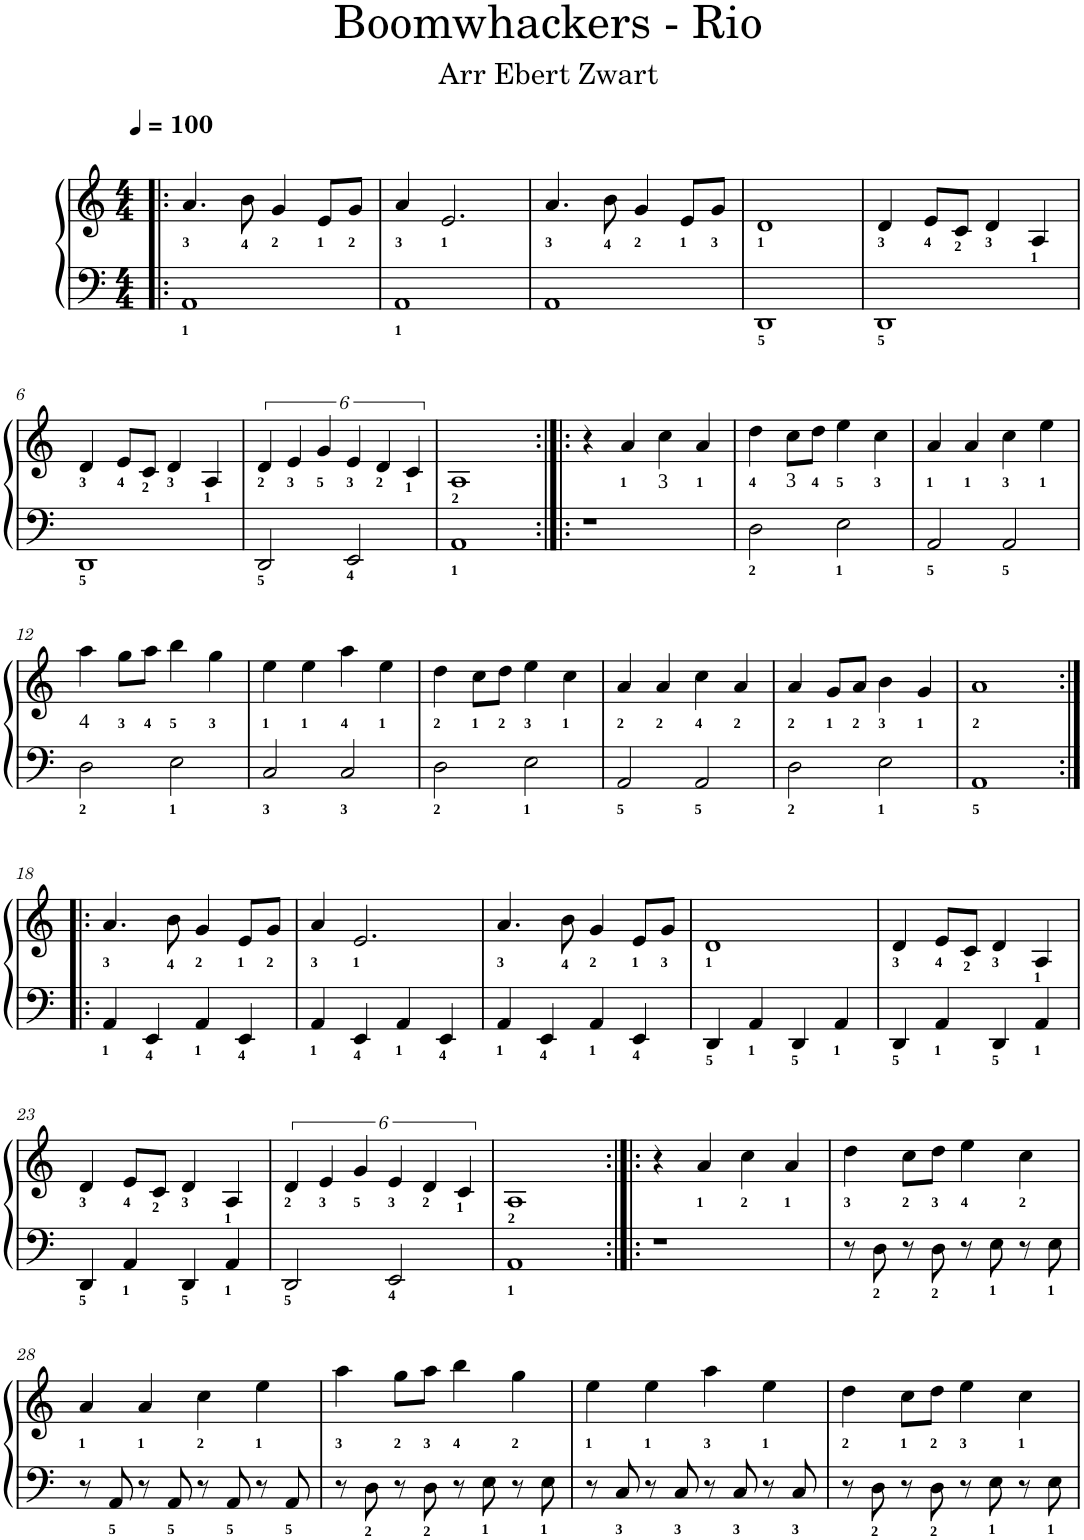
**kern	**kern
*part1	*part1
*staff2	*staff1
*I"Piano	*
*I'Pno.	*
*clefF4	*clefG2
*k[]	*k[]
*M4/4	*M4/4
*MM100	*MM100
=1!|:	=1!|:
!	!LO:TX:b:B:t=3
!LO:TX:b:B:t=1	!
1AA	4.a/
!	!LO:TX:b:B:t=4
.	8b\
!	!LO:TX:b:B:t=2
.	4g/
!	!LO:TX:b:B:t=1
.	8e/L
!	!LO:TX:b:B:t=2
.	8g/J
=2	=2
!	!LO:TX:b:B:t=3
!LO:TX:b:B:t=1	!
1AA	4a/
!	!LO:TX:b:B:t=1
.	2.e/
=3	=3
!	!LO:TX:b:B:t=3
1AA	4.a/
!	!LO:TX:b:B:t=4
.	8b\
!	!LO:TX:b:B:t=2
.	4g/
!	!LO:TX:b:B:t=1
.	8e/L
!	!LO:TX:b:B:t=3
.	8g/J
=4	=4
!	!LO:TX:b:B:t=1
!LO:TX:b:B:t=5	!
1DD	1d
=5	=5
!	!LO:TX:b:B:t=3
!LO:TX:b:B:t=5	!
1DD	4d/
!	!LO:TX:b:B:t=4
.	8e/L
!	!LO:TX:b:B:t=2
.	8c/J
!	!LO:TX:b:B:t=3
.	4d/
!	!LO:TX:b:B:t=1
.	4A/
!!LO:LB:g=z
=6	=6
!	!LO:TX:b:B:t=3
!LO:TX:b:B:t=5	!
1DD	4d/
!	!LO:TX:b:B:t=4
.	8e/L
!	!LO:TX:b:B:t=2
.	8c/J
!	!LO:TX:b:B:t=3
.	4d/
!	!LO:TX:b:B:t=1
.	4A/
=7	=7
!	!LO:TX:b:B:t=2
!LO:TX:b:B:t=5	!
2DD/	6d/
!	!LO:TX:b:B:t=3
.	6e/
!	!LO:TX:b:B:t=5
.	6g/
!	!LO:TX:b:B:t=3
!LO:TX:b:B:t=4	!
2EE/	6e/
!	!LO:TX:b:B:t=2
.	6d/
!	!LO:TX:b:B:t=1
.	6c/
=8	=8
!	!LO:TX:b:B:t=2
!LO:TX:b:B:t=1	!
1AA	1A
=9:|!|:	=9:|!|:
1r	4r
!	!LO:TX:b:B:t=1
.	4a/
!	!LO:TX:b:t=3
.	4cc\
!	!LO:TX:b:B:t=1
.	4a/
=10	=10
!	!LO:TX:b:B:t=4
!LO:TX:b:B:t=2	!
2D\	4dd\
!	!LO:TX:b:t=3
.	8cc\L
!	!LO:TX:b:B:t=4
.	8dd\J
!	!LO:TX:b:B:t=5
!LO:TX:b:B:t=1	!
2E\	4ee\
!	!LO:TX:b:B:t=3
.	4cc\
=11	=11
!	!LO:TX:b:B:t=1
!LO:TX:b:B:t=5	!
2AA/	4a/
!	!LO:TX:b:B:t=1
.	4a/
!	!LO:TX:b:B:t=3
!LO:TX:b:B:t=5	!
2AA/	4cc\
!	!LO:TX:b:B:t=1
.	4ee\
!!LO:LB:g=z
=12	=12
!	!LO:TX:b:t=4
!LO:TX:b:B:t=2	!
2D\	4aa\
!	!LO:TX:b:B:t=3
.	8gg\L
!	!LO:TX:b:B:t=4
.	8aa\J
!	!LO:TX:b:B:t=5
!LO:TX:b:B:t=1	!
2E\	4bb\
!	!LO:TX:b:B:t=3
.	4gg\
=13	=13
!	!LO:TX:b:B:t=1
!LO:TX:b:B:t=3	!
2C/	4ee\
!	!LO:TX:b:B:t=1
.	4ee\
!	!LO:TX:b:B:t=4
!LO:TX:b:B:t=3	!
2C/	4aa\
!	!LO:TX:b:B:t=1
.	4ee\
=14	=14
!	!LO:TX:b:B:t=2
!LO:TX:b:B:t=2	!
2D\	4dd\
!	!LO:TX:b:B:t=1
.	8cc\L
!	!LO:TX:b:B:t=2
.	8dd\J
!	!LO:TX:b:B:t=3
!LO:TX:b:B:t=1	!
2E\	4ee\
!	!LO:TX:b:B:t=1
.	4cc\
=15	=15
!	!LO:TX:b:B:t=2
!LO:TX:b:B:t=5	!
2AA/	4a/
!	!LO:TX:b:B:t=2
.	4a/
!	!LO:TX:b:B:t=4
!LO:TX:b:B:t=5	!
2AA/	4cc\
!	!LO:TX:b:B:t=2
.	4a/
=16	=16
!	!LO:TX:b:B:t=2
!LO:TX:b:B:t=2	!
2D\	4a/
!	!LO:TX:b:B:t=1
.	8g/L
!	!LO:TX:b:B:t=2
.	8a/J
!	!LO:TX:b:B:t=3
!LO:TX:b:B:t=1	!
2E\	4b\
!	!LO:TX:b:B:t=1
.	4g/
=17	=17
!	!LO:TX:b:B:t=2
!LO:TX:b:B:t=5	!
1AA	1a
!!LO:LB:g=z
=18:|!|:	=18:|!|:
!	!LO:TX:b:B:t=3
!LO:TX:b:B:t=1	!
4AA/	4.a/
!LO:TX:b:B:t=4	!
4EE/	.
!	!LO:TX:b:B:t=4
.	8b\
!	!LO:TX:b:B:t=2
!LO:TX:b:B:t=1	!
4AA/	4g/
!	!LO:TX:b:B:t=1
!LO:TX:b:B:t=4	!
4EE/	8e/L
!	!LO:TX:b:B:t=2
.	8g/J
=19	=19
!	!LO:TX:b:B:t=3
!LO:TX:b:B:t=1	!
4AA/	4a/
!	!LO:TX:b:B:t=1
!LO:TX:b:B:t=4	!
4EE/	2.e/
!LO:TX:b:B:t=1	!
4AA/	.
!LO:TX:b:B:t=4	!
4EE/	.
=20	=20
!	!LO:TX:b:B:t=3
!LO:TX:b:B:t=1	!
4AA/	4.a/
!LO:TX:b:B:t=4	!
4EE/	.
!	!LO:TX:b:B:t=4
.	8b\
!	!LO:TX:b:B:t=2
!LO:TX:b:B:t=1	!
4AA/	4g/
!	!LO:TX:b:B:t=1
!LO:TX:b:B:t=4	!
4EE/	8e/L
!	!LO:TX:b:B:t=3
.	8g/J
=21	=21
!	!LO:TX:b:B:t=1
!LO:TX:b:B:t=5	!
4DD/	1d
!LO:TX:b:B:t=1	!
4AA/	.
!LO:TX:b:B:t=5	!
4DD/	.
!LO:TX:b:B:t=1	!
4AA/	.
=22	=22
!	!LO:TX:b:B:t=3
!LO:TX:b:B:t=5	!
4DD/	4d/
!	!LO:TX:b:B:t=4
!LO:TX:b:B:t=1	!
4AA/	8e/L
!	!LO:TX:b:B:t=2
.	8c/J
!	!LO:TX:b:B:t=3
!LO:TX:b:B:t=5	!
4DD/	4d/
!	!LO:TX:b:B:t=1
!LO:TX:b:B:t=1	!
4AA/	4A/
!!LO:LB:g=z
=23	=23
!	!LO:TX:b:B:t=3
!LO:TX:b:B:t=5	!
4DD/	4d/
!	!LO:TX:b:B:t=4
!LO:TX:b:B:t=1	!
4AA/	8e/L
!	!LO:TX:b:B:t=2
.	8c/J
!	!LO:TX:b:B:t=3
!LO:TX:b:B:t=5	!
4DD/	4d/
!	!LO:TX:b:B:t=1
!LO:TX:b:B:t=1	!
4AA/	4A/
=24	=24
!	!LO:TX:b:B:t=2
!LO:TX:b:B:t=5	!
2DD/	6d/
!	!LO:TX:b:B:t=3
.	6e/
!	!LO:TX:b:B:t=5
.	6g/
!	!LO:TX:b:B:t=3
!LO:TX:b:B:t=4	!
2EE/	6e/
!	!LO:TX:b:B:t=2
.	6d/
!	!LO:TX:b:B:t=1
.	6c/
=25	=25
!	!LO:TX:b:B:t=2
!LO:TX:b:B:t=1	!
1AA	1A
=26:|!|:	=26:|!|:
1r	4r
!	!LO:TX:b:B:t=1
.	4a/
!	!LO:TX:b:B:t=2
.	4cc\
!	!LO:TX:b:B:t=1
.	4a/
=27	=27
!	!LO:TX:b:B:t=3
8r	4dd\
!LO:TX:b:B:t=2	!
8D\	.
!	!LO:TX:b:B:t=2
8r	8cc\L
!	!LO:TX:b:B:t=3
!LO:TX:b:B:t=2	!
8D\	8dd\J
!	!LO:TX:b:B:t=4
8r	4ee\
!LO:TX:b:B:t=1	!
8E\	.
!	!LO:TX:b:B:t=2
8r	4cc\
!LO:TX:b:B:t=1	!
8E\	.
!!LO:LB:g=z
=28	=28
!	!LO:TX:b:B:t=1
8r	4a/
!LO:TX:b:B:t=5	!
8AA/	.
!	!LO:TX:b:B:t=1
8r	4a/
!LO:TX:b:B:t=5	!
8AA/	.
!	!LO:TX:b:B:t=2
8r	4cc\
!LO:TX:b:B:t=5	!
8AA/	.
!	!LO:TX:b:B:t=1
8r	4ee\
!LO:TX:b:B:t=5	!
8AA/	.
=29	=29
!	!LO:TX:b:B:t=3
8r	4aa\
!LO:TX:b:B:t=2	!
8D\	.
!	!LO:TX:b:B:t=2
8r	8gg\L
!	!LO:TX:b:B:t=3
!LO:TX:b:B:t=2	!
8D\	8aa\J
!	!LO:TX:b:B:t=4
8r	4bb\
!LO:TX:b:B:t=1	!
8E\	.
!	!LO:TX:b:B:t=2
8r	4gg\
!LO:TX:b:B:t=1	!
8E\	.
=30	=30
!	!LO:TX:b:B:t=1
8r	4ee\
!LO:TX:b:B:t=3	!
8C/	.
!	!LO:TX:b:B:t=1
8r	4ee\
!LO:TX:b:B:t=3	!
8C/	.
!	!LO:TX:b:B:t=3
8r	4aa\
!LO:TX:b:B:t=3	!
8C/	.
!	!LO:TX:b:B:t=1
8r	4ee\
!LO:TX:b:B:t=3	!
8C/	.
=31	=31
!	!LO:TX:b:B:t=2
8r	4dd\
!LO:TX:b:B:t=2	!
8D\	.
!	!LO:TX:b:B:t=1
8r	8cc\L
!	!LO:TX:b:B:t=2
!LO:TX:b:B:t=2	!
8D\	8dd\J
!	!LO:TX:b:B:t=3
8r	4ee\
!LO:TX:b:B:t=1	!
8E\	.
!	!LO:TX:b:B:t=1
8r	4cc\
!LO:TX:b:B:t=1	!
8E\	.
=	=
*-	*-
